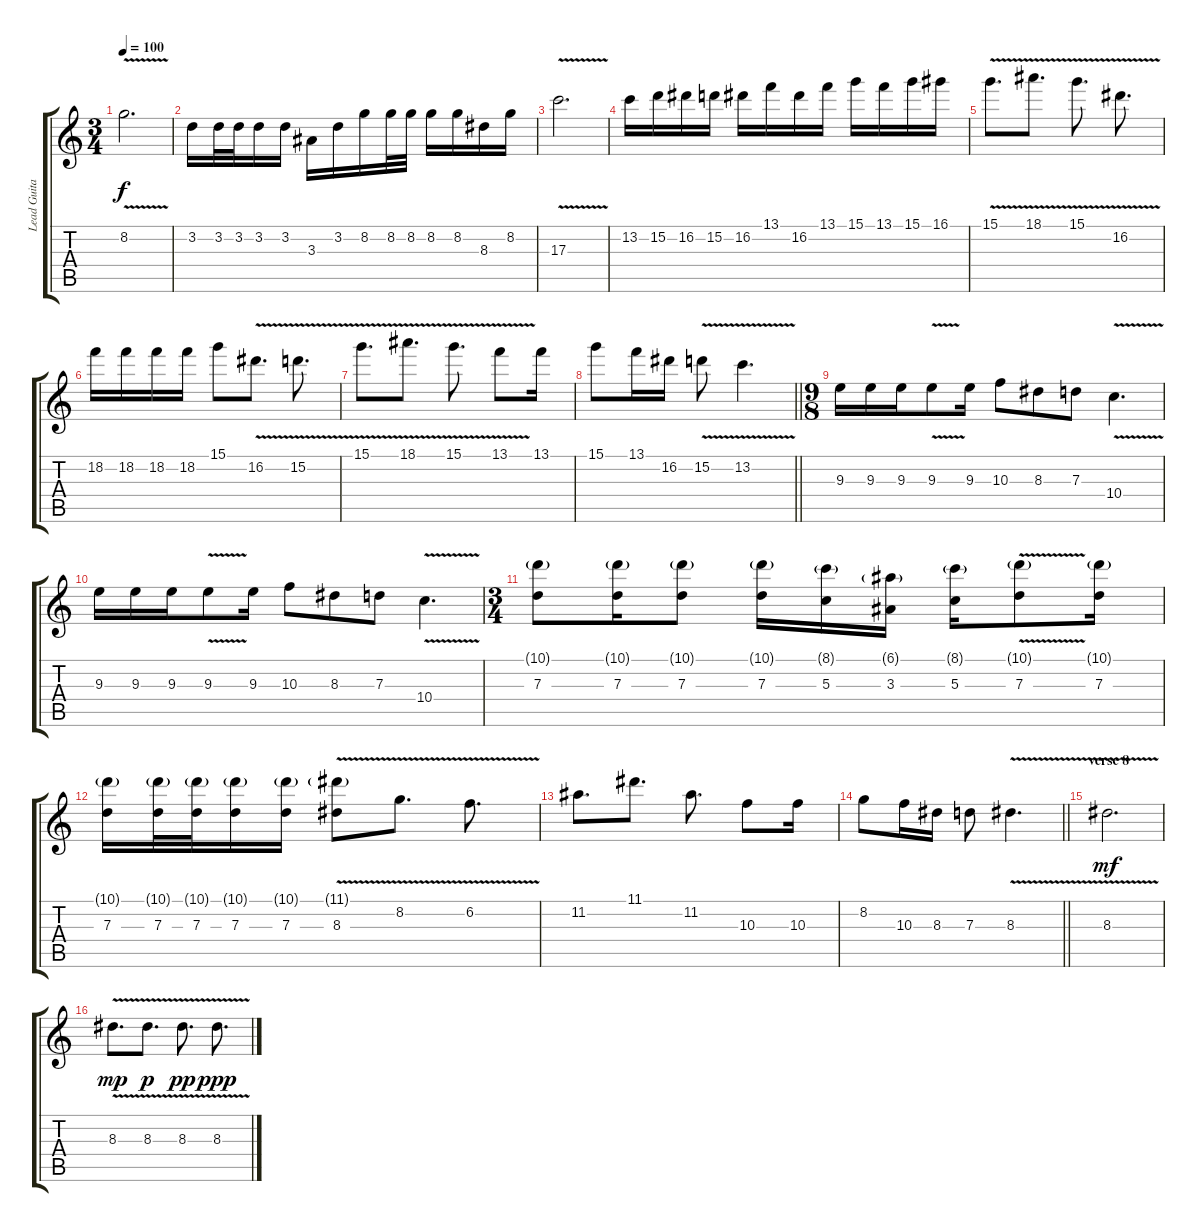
\track ("Lead Guitar 2" "Lead Guita") {instrument distortionguitar}
\staff {score tabs}
\tuning (E4 B3 G3 D3 A2 E2) {hide}
\ts (3 4)
\section ("" "")
\tempo 100
\clef g2
\ks c
8.2{v}.2{d dy f} |
3.2.16 3.2.32 3.2.32 3.2.16 3.2.16 3.3.16 3.2.16 8.2.16 8.2.32 8.2.32 8.2.16 8.2.16 8.3.16 8.2.16 |
17.3{v}.2{d} |
13.2.16 15.2.16 16.2.16 15.2.16 16.2.16 13.1.16 16.2.16 13.1.16 15.1.16 13.1.16 15.1.16 16.1.16 |
15.1{v}.8{d} 18.1{v}.8{d} 15.1{v}.8{d} 16.2{v}.8{d} |
18.2.16 18.2.16 18.2.16 18.2.16 15.1.8 16.2{v}.8{d} 15.2{v}.8{d} |
15.1{v}.8{d} 18.1{v}.8{d} 15.1{v}.8{d} 13.1{v}.8 13.1.16 |
\barLineRight lightlight
15.1.8 13.1.16 16.2.16 15.2{v}.8 13.2{v}.4{d} |
\ts (9 8)
\section ("" "")
9.3.16 9.3.16 9.3.16 9.3{v}.8 9.3.16 10.3.8 8.3.8 7.3.8 10.4{v}.4{d} |
9.3.16 9.3.16 9.3.16 9.3{v}.8 9.3.16 10.3.8 8.3.8 7.3.8 10.4{v}.4{d} |
\ts (3 4)
(10.1{g} 7.3).8 (10.1{g} 7.3).16 (10.1{g} 7.3).8 (10.1{g} 7.3).16 (8.1{g} 5.3).16 (6.1{g} 3.3).16 (8.1{g} 5.3).16 (10.1{v g} 7.3{v}).8 (10.1{g} 7.3).16 |
(10.1{g} 7.3).16 (10.1{g} 7.3).32 (10.1{g} 7.3).32 (10.1{g} 7.3).16 (10.1{g} 7.3).16 (11.1{g} 8.3{v}).8 8.2{v}.8{d} 6.2{v}.8{d} |
11.2.8{d} 11.1.8{d} 11.2.8{d} 10.3.8 10.3.16 |
\barLineRight lightlight
8.2.8 10.3.16 8.3.16 7.3.8 8.3{v}.4{d} |
\section ("" "verse 8")
8.3{v}.2{d dy mf} |
8.3{v}.8{d dy mp} 8.3{v}.8{d dy p} 8.3{v}.8{d dy pp} 8.3{v}.8{d dy ppp}
